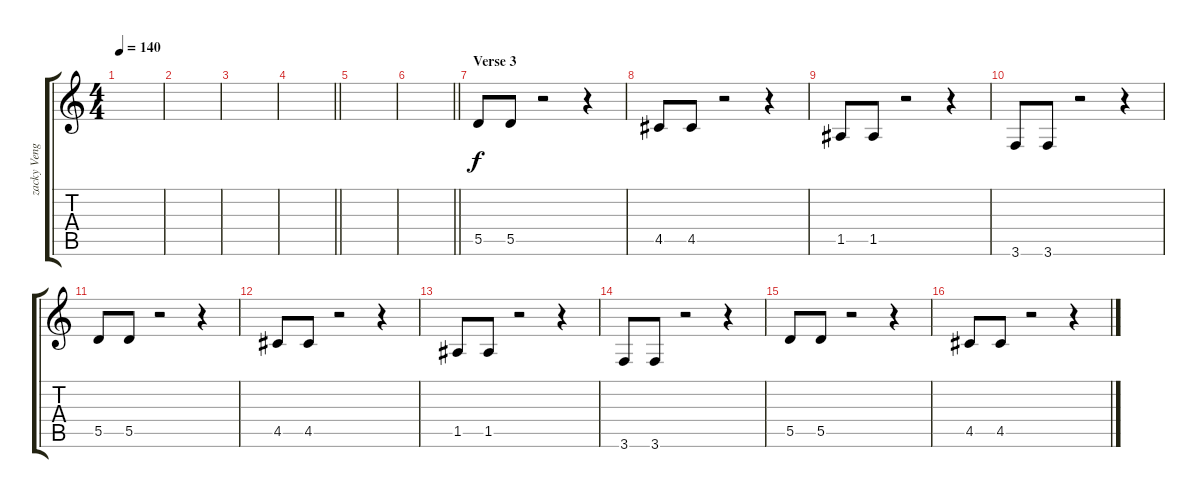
\track ("zacky Vengeance (electric rythm)" "zacky Veng") {instrument overdrivenguitar}
\staff {score tabs}
\tuning (E4 B3 G3 D3 A2 D2) {hide}
\ts (4 4)
\tempo 140
\clef g2
\ks c
|
|
|
\barLineRight lightlight
|
|
\barLineRight lightlight
|
\section ("" "Verse 3")
5.5.8{instrument electricguitarclean} 5.5.8 r.2 r.4 |
4.5.8{instrument electricguitarclean} 4.5.8 r.2 r.4 |
1.5.8{instrument electricguitarclean} 1.5.8 r.2 r.4 |
3.6.8 3.6.8 r.2 r.4 |
5.5.8{instrument electricguitarclean} 5.5.8 r.2 r.4 |
4.5.8{instrument electricguitarclean} 4.5.8 r.2 r.4 |
1.5.8{instrument electricguitarclean} 1.5.8 r.2 r.4 |
3.6.8 3.6.8 r.2 r.4 |
5.5.8{instrument electricguitarclean} 5.5.8 r.2 r.4 |
4.5.8{instrument electricguitarclean} 4.5.8 r.2 r.4
